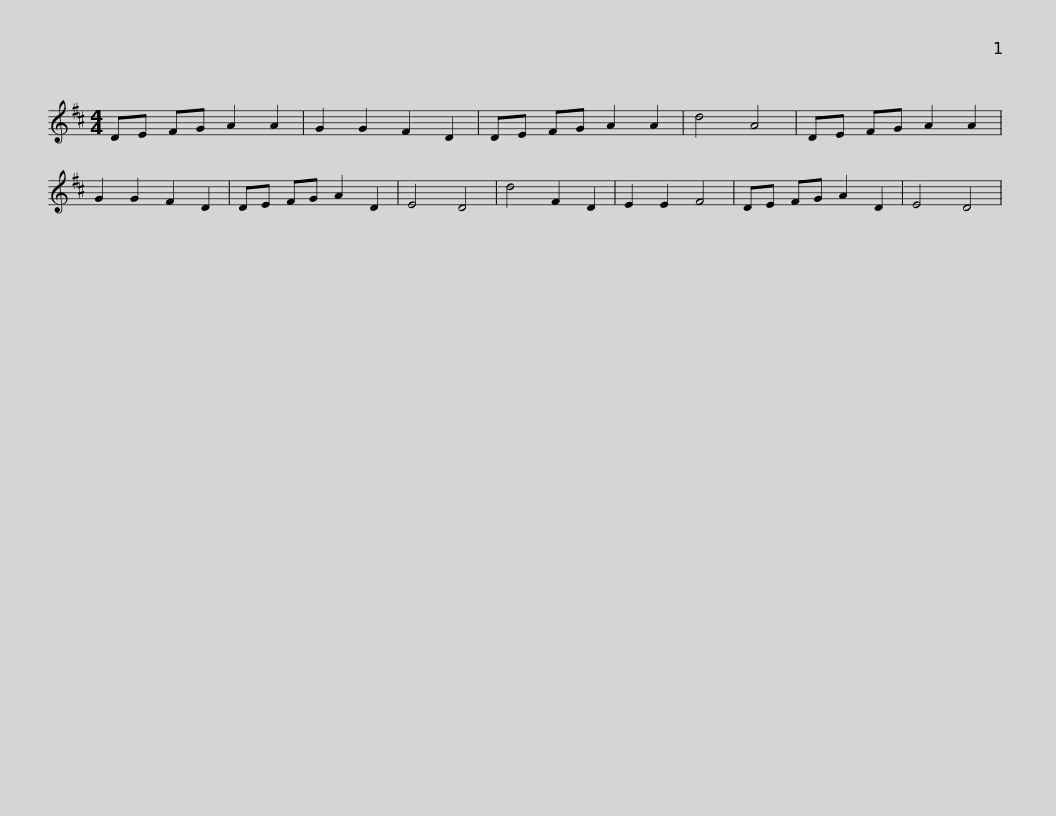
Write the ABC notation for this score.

X:1
L:1/8
M:4/4
I:linebreak $
K:D
V:1 treble
V:1
 DE FG A2 A2 | G2 G2 F2 D2 | DE FG A2 A2 | d4 A4 | DE FG A2 A2 | %5
 G2 G2 F2 D2 | DE FG A2 D2 | E4 D4 | d4 F2 D2 |$ E2 E2 F4 | %10
 DE FG A2 D2 | E4 D4 | %12
